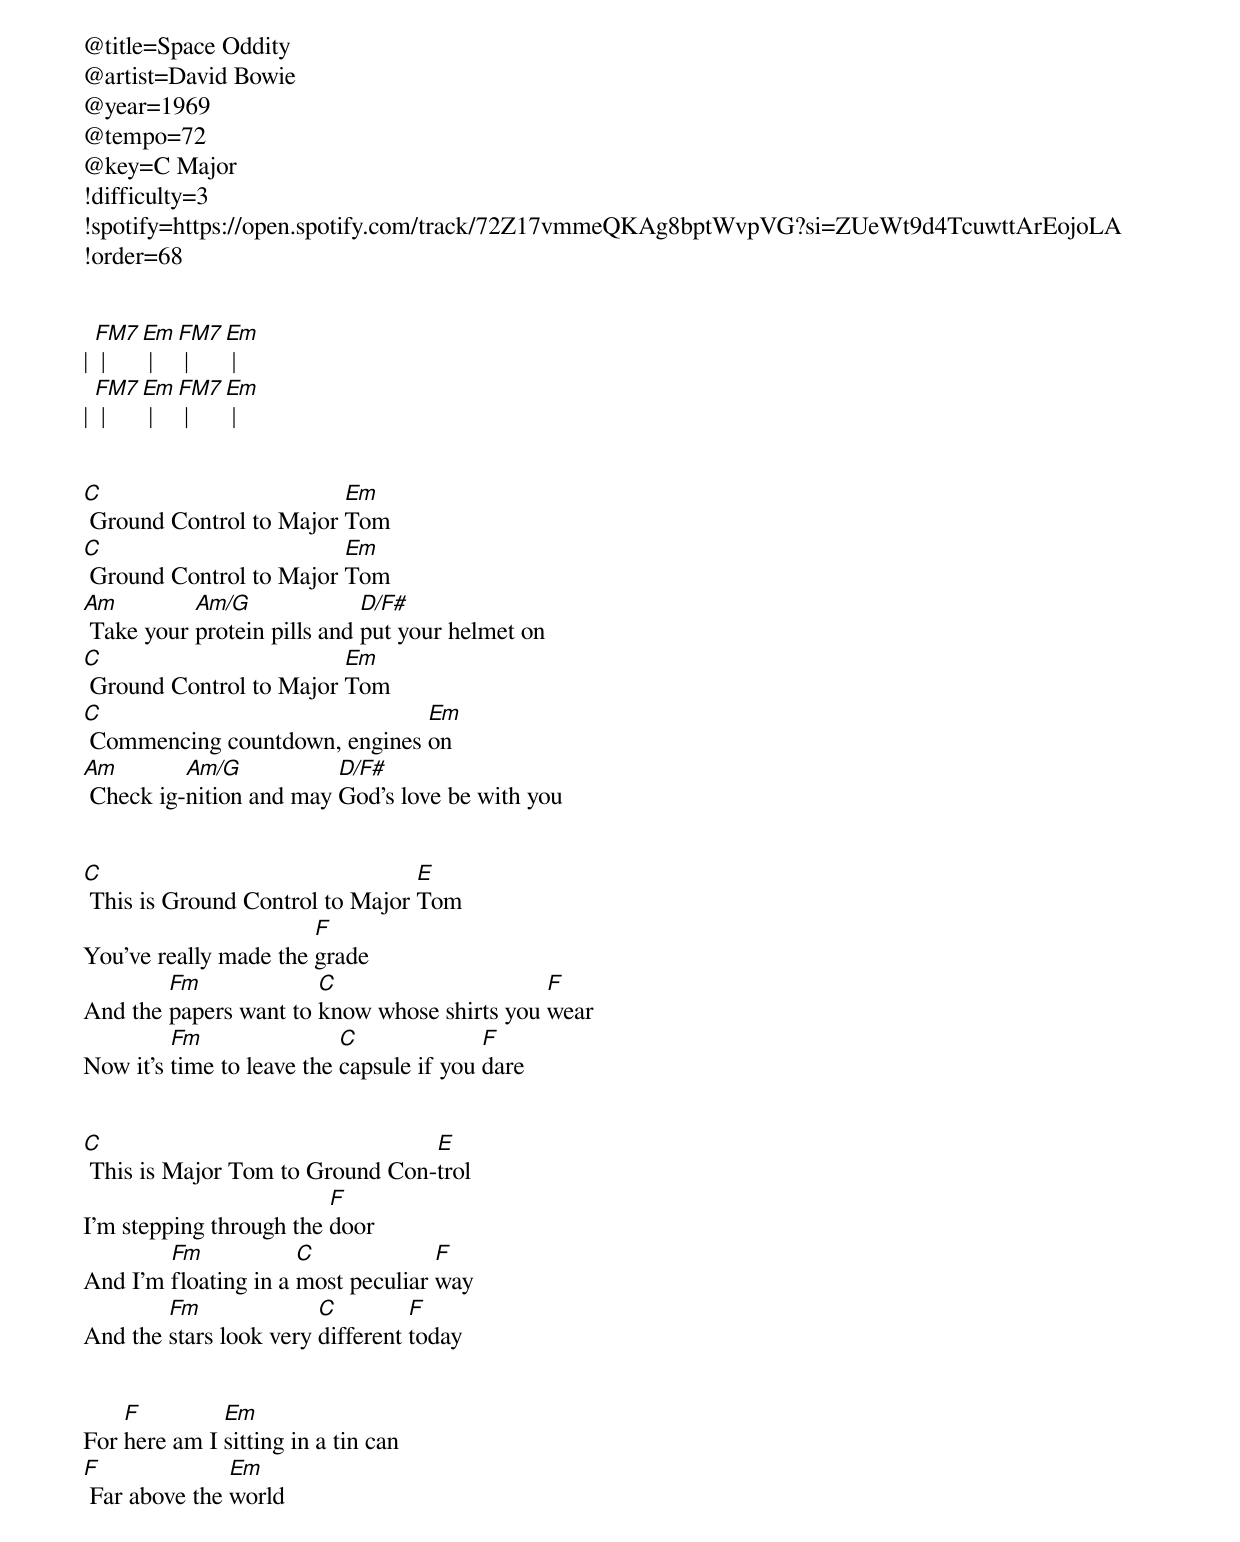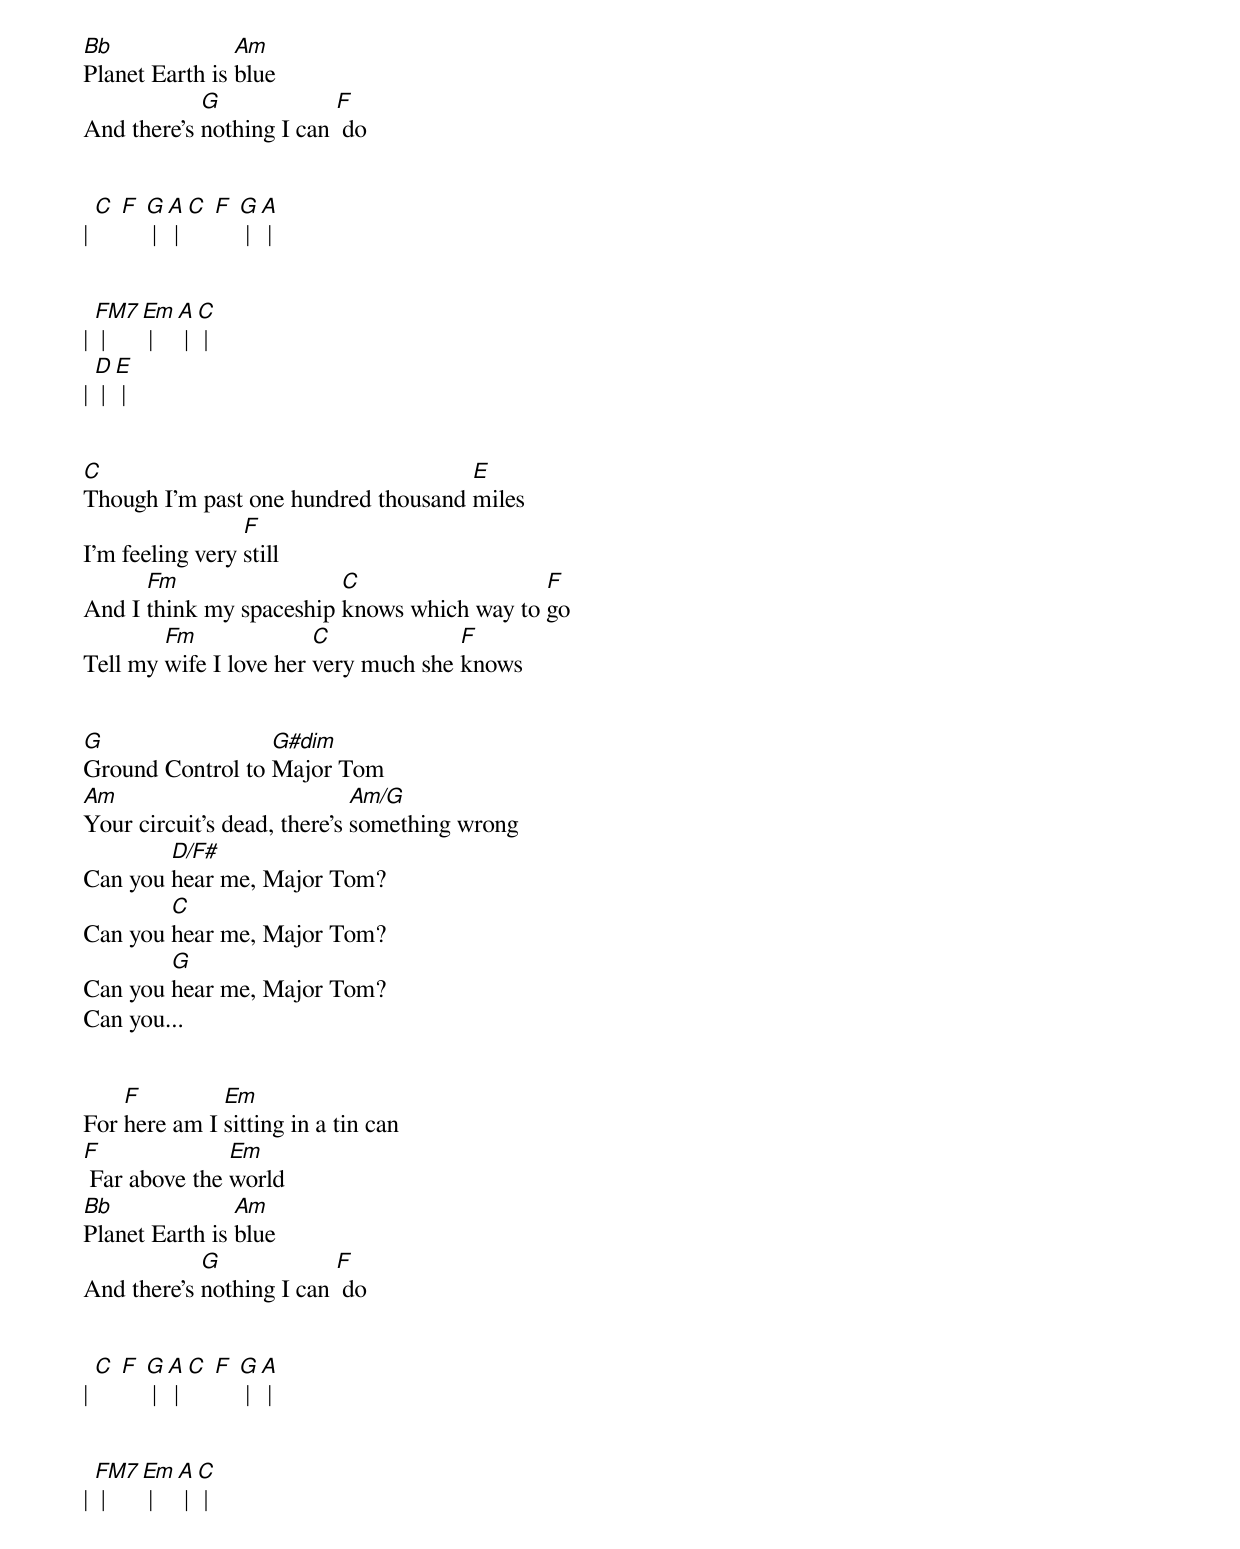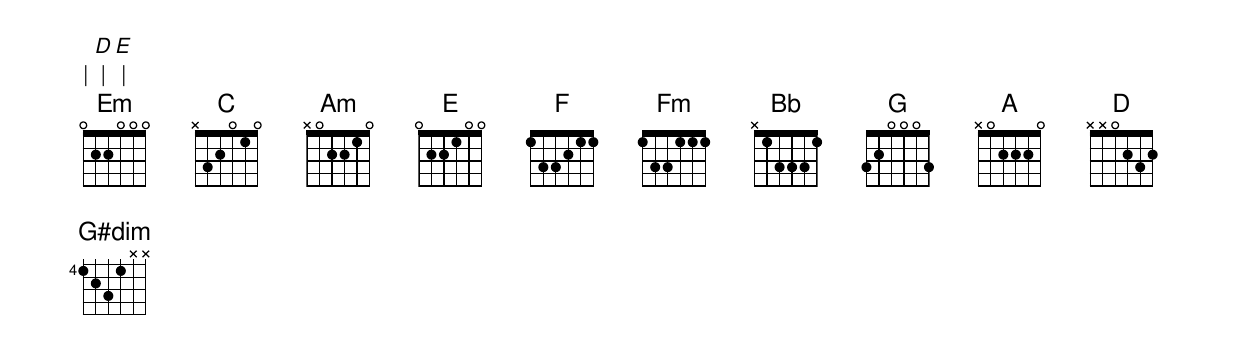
@title=Space Oddity
@artist=David Bowie
@year=1969
@tempo=72
@key=C Major
!difficulty=3
!spotify=https://open.spotify.com/track/72Z17vmmeQKAg8bptWvpVG?si=ZUeWt9d4TcuwttArEojoLA
!order=68


| [FM7] | [Em] | [FM7] | [Em] |
| [FM7] | [Em] | [FM7] | [Em] |


[C] Ground Control to Major [Em]Tom
[C] Ground Control to Major [Em]Tom
[Am] Take your [Am/G]protein pills and [D/F#]put your helmet on
[C] Ground Control to Major [Em]Tom
[C] Commencing countdown, engines [Em]on
[Am] Check ig-[Am/G]nition and may [D/F#]God's love be with you


[C] This is Ground Control to Major [E]Tom
You've really made the [F]grade
And the [Fm]papers want to [C]know whose shirts you [F]wear
Now it's [Fm]time to leave the [C]capsule if you [F]dare


[C] This is Major Tom to Ground Con-[E]trol
I'm stepping through the [F]door
And I'm [Fm]floating in a [C]most peculiar [F]way
And the [Fm]stars look very [C]different [F]today


For [F]here am I [Em]sitting in a tin can
[F] Far above the [Em]world
[Bb]Planet Earth is [Am]blue
And there's [G]nothing I can [F] do


| [C] [F] [G] | [A] | [C] [F] [G] | [A] |


| [FM7] | [Em] | [A] | [C] |
| [D] | [E] |


[C]Though I'm past one hundred thousand [E]miles
I'm feeling very [F]still
And I [Fm]think my spaceship [C]knows which way to [F]go
Tell my [Fm]wife I love her [C]very much she [F]knows


[G]Ground Control to [G#dim]Major Tom
[Am]Your circuit's dead, there's [Am/G]something wrong
Can you [D/F#]hear me, Major Tom?
Can you [C]hear me, Major Tom?
Can you [G]hear me, Major Tom?
Can you...


For [F]here am I [Em]sitting in a tin can
[F] Far above the [Em]world
[Bb]Planet Earth is [Am]blue
And there's [G]nothing I can [F] do


| [C] [F] [G] | [A] | [C] [F] [G] | [A] |


| [FM7] | [Em] | [A] | [C] |
| [D] | [E] |
